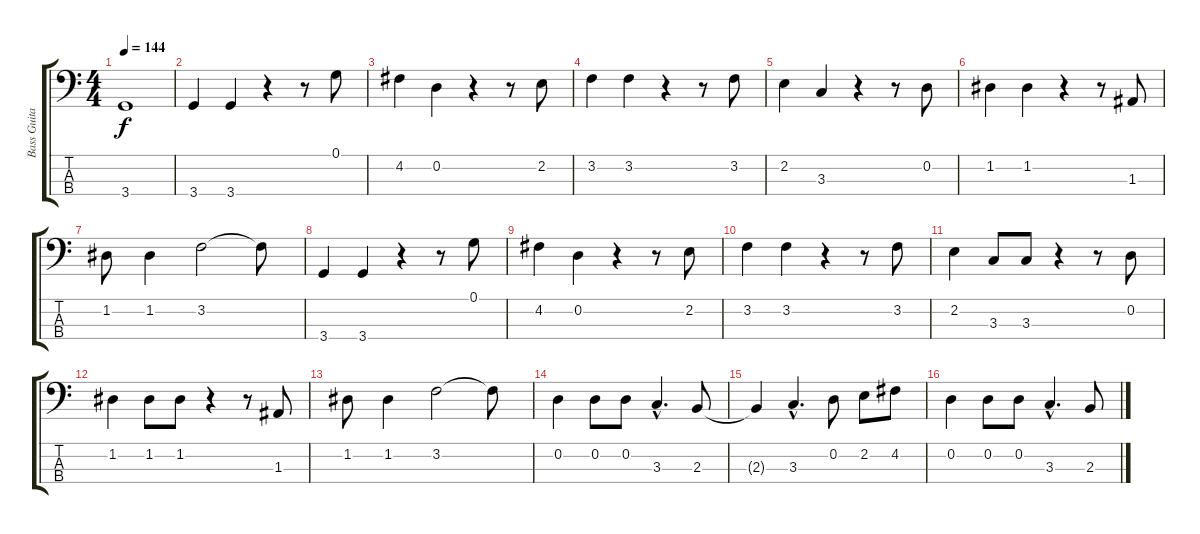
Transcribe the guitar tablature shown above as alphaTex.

\track ("Bass Guitar         " "Bass Guita") {instrument electricbassfinger}
\staff {score tabs}
\tuning (G2 D2 A1 E1) {hide}
\ts (4 4)
\tempo 144
\clef f4
\ks c
3.4{t}.1{dy f} |
3.4.4 3.4.4 r.4 r.8 0.1.8 |
4.2.4 0.2.4 r.4 r.8 2.2.8 |
3.2.4 3.2.4 r.4 r.8 3.2.8 |
2.2.4 3.3.4 r.4 r.8 0.2.8 |
1.2.4 1.2.4 r.4 r.8 1.3.8 |
1.2.8 1.2.4 3.2.2 3.2{t}.8 |
3.4.4 3.4.4 r.4 r.8 0.1.8 |
4.2.4 0.2.4 r.4 r.8 2.2.8 |
3.2.4 3.2.4 r.4 r.8 3.2.8 |
2.2.4 3.3.8 3.3.8 r.4 r.8 0.2.8 |
1.2.4 1.2.8 1.2.8 r.4 r.8 1.3.8 |
1.2.8 1.2.4 3.2.2 3.2{t}.8 |
0.2.4 0.2.8 0.2.8 3.3{hac}.4{d} 2.3.8 |
2.3{t}.4 3.3{hac}.4{d} 0.2.8 2.2.8 4.2.8 |
0.2.4 0.2.8 0.2.8 3.3{hac}.4{d} 2.3.8
